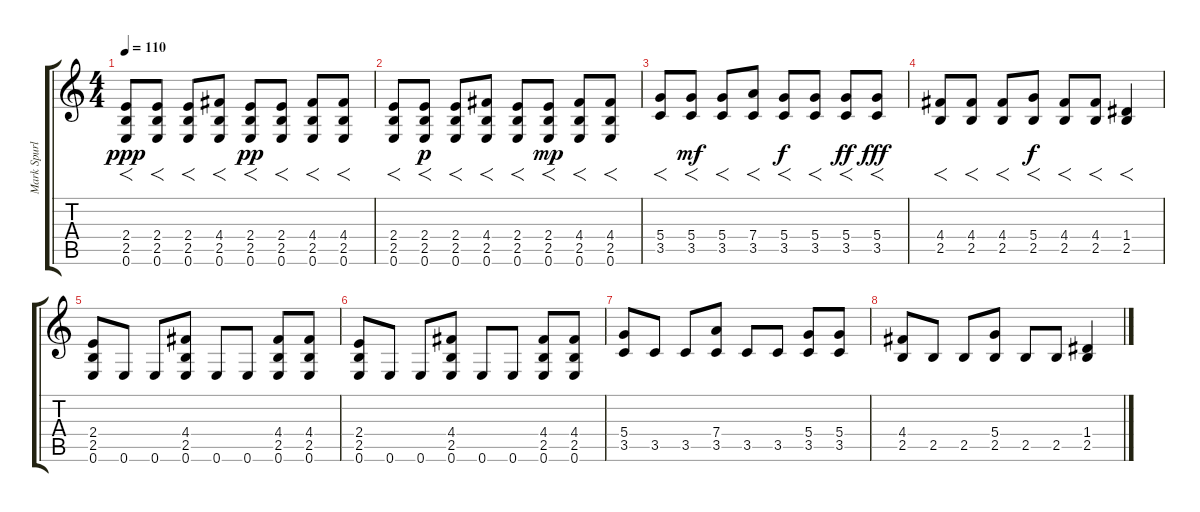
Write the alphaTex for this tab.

\track ("Mark Spurlock" "Mark Spurl") {instrument overdrivenguitar}
\staff {score tabs}
\tuning (E4 B3 G3 D3 A2 E2) {hide}
\ts (4 4)
\tempo 110
\clef g2
\ks c
(2.4 2.5 0.6).8{f dy ppp instrument overdrivenguitar} (2.4 2.5 0.6).8{f} (2.4 2.5 0.6).8{f} (4.4 2.5 0.6).8{f} (2.4 2.5 0.6).8{f dy pp} (2.4 2.5 0.6).8{f} (4.4 2.5 0.6).8{f} (4.4 2.5 0.6).8{f} |
(2.4 2.5 0.6).8{f} (2.4 2.5 0.6).8{f dy p} (2.4 2.5 0.6).8{f} (4.4 2.5 0.6).8{f} (2.4 2.5 0.6).8{f} (2.4 2.5 0.6).8{f dy mp} (4.4 2.5 0.6).8{f} (4.4 2.5 0.6).8{f} |
(5.4 3.5).8{f} (5.4 3.5).8{f dy mf} (5.4 3.5).8{f} (7.4 3.5).8{f} (5.4 3.5).8{f dy f} (5.4 3.5).8{f} (5.4 3.5).8{f dy ff} (5.4 3.5).8{f dy fff} |
(4.4 2.5).8{f} (4.4 2.5).8{f} (4.4 2.5).8{f} (5.4 2.5).8{f dy f} (4.4 2.5).8{f} (4.4 2.5).8{f} (1.4 2.5).4{f} |
(2.4 2.5 0.6).8 0.6.8 0.6.8 (4.4 2.5 0.6).8 0.6.8 0.6.8 (4.4 2.5 0.6).8 (4.4 2.5 0.6).8 |
(2.4 2.5 0.6).8 0.6.8 0.6.8 (4.4 2.5 0.6).8 0.6.8 0.6.8 (4.4 2.5 0.6).8 (4.4 2.5 0.6).8 |
(5.4 3.5).8 3.5.8 3.5.8 (7.4 3.5).8 3.5.8 3.5.8 (5.4 3.5).8 (5.4 3.5).8 |
(4.4 2.5).8 2.5.8 2.5.8 (5.4 2.5).8 2.5.8 2.5.8 (1.4 2.5).4
